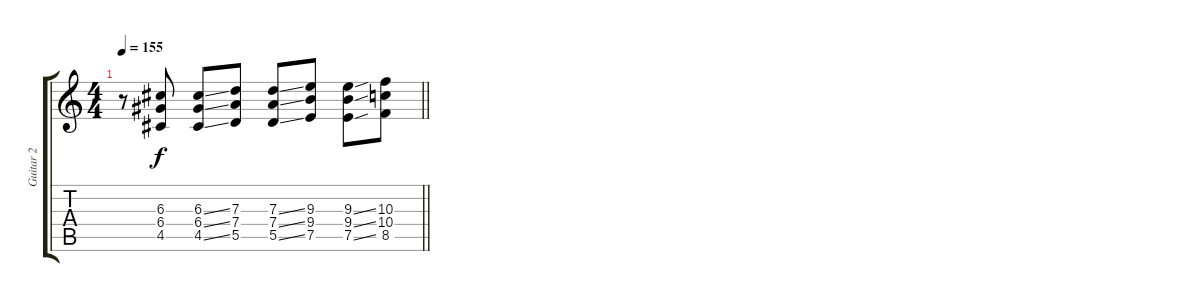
\track ("Guitar 2" "Guitar 2") {instrument distortionguitar}
\staff {score tabs}
\tuning (E4 B3 G3 D3 A2 D2) {hide}
\ts (4 4)
\tempo 155
\clef g2
\barLineRight lightlight
\ks c
r.8{dy f} (6.3 6.4 4.5).8 (6.3{ss} 6.4{ss} 4.5{ss}).8 (7.3 7.4 5.5).8 (7.3{ss} 7.4{ss} 5.5{ss}).8 (9.3 9.4 7.5).8 (9.3{ss} 9.4{ss} 7.5{ss}).8 (10.3 10.4 8.5).8
